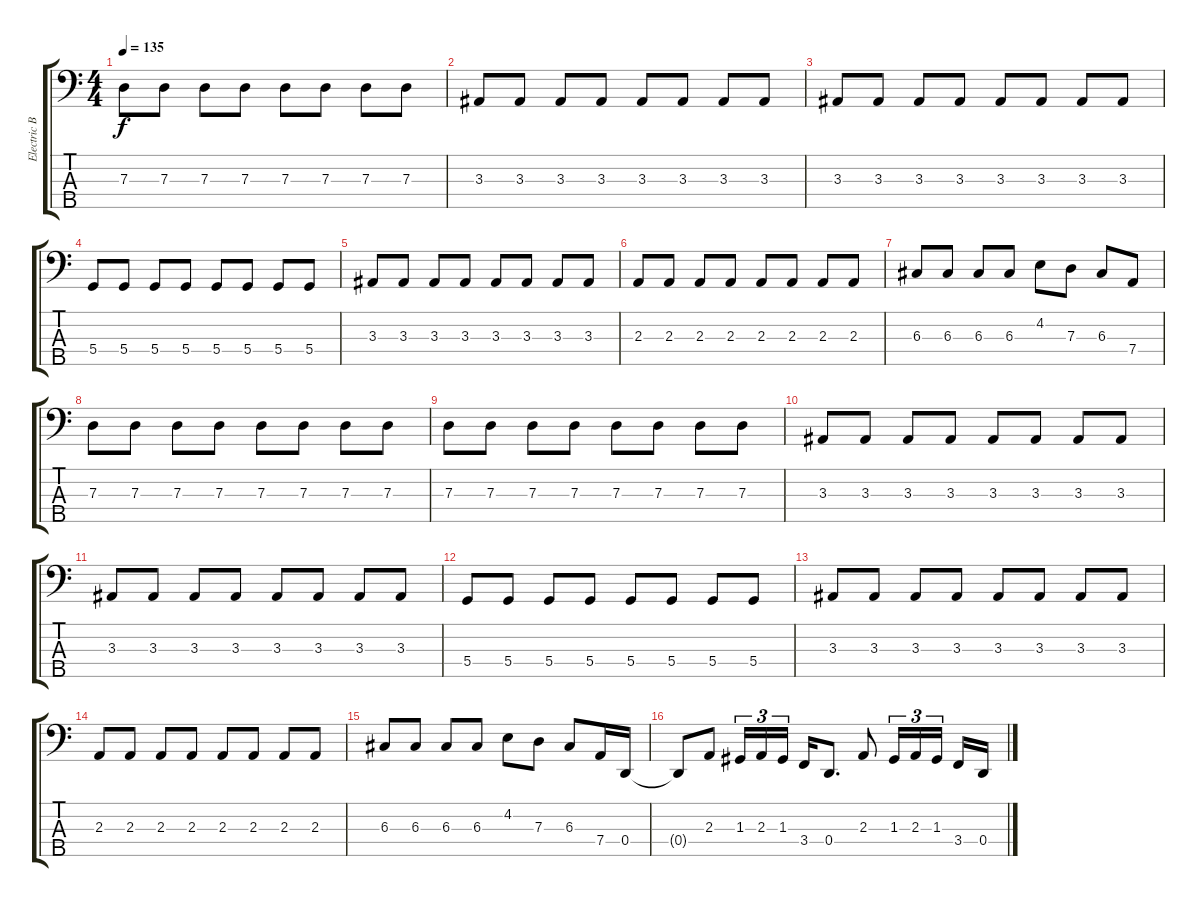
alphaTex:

\track ("Electric Bass" "Electric B") {instrument electricbasspick}
\staff {score tabs}
\tuning (F2 C2 G1 D1 A0) {hide}
\ts (4 4)
\tempo 135
\clef f4
\ks c
7.3.8{dy f} 7.3.8 7.3.8 7.3.8 7.3.8 7.3.8 7.3.8 7.3.8 |
3.3.8 3.3.8 3.3.8 3.3.8 3.3.8 3.3.8 3.3.8 3.3.8 |
3.3.8 3.3.8 3.3.8 3.3.8 3.3.8 3.3.8 3.3.8 3.3.8 |
5.4.8 5.4.8 5.4.8 5.4.8 5.4.8 5.4.8 5.4.8 5.4.8 |
3.3.8 3.3.8 3.3.8 3.3.8 3.3.8 3.3.8 3.3.8 3.3.8 |
2.3.8 2.3.8 2.3.8 2.3.8 2.3.8 2.3.8 2.3.8 2.3.8 |
6.3.8 6.3.8 6.3.8 6.3.8 4.2.8 7.3.8 6.3.8 7.4.8 |
7.3.8 7.3.8 7.3.8 7.3.8 7.3.8 7.3.8 7.3.8 7.3.8 |
7.3.8 7.3.8 7.3.8 7.3.8 7.3.8 7.3.8 7.3.8 7.3.8 |
3.3.8 3.3.8 3.3.8 3.3.8 3.3.8 3.3.8 3.3.8 3.3.8 |
3.3.8 3.3.8 3.3.8 3.3.8 3.3.8 3.3.8 3.3.8 3.3.8 |
5.4.8 5.4.8 5.4.8 5.4.8 5.4.8 5.4.8 5.4.8 5.4.8 |
3.3.8 3.3.8 3.3.8 3.3.8 3.3.8 3.3.8 3.3.8 3.3.8 |
2.3.8 2.3.8 2.3.8 2.3.8 2.3.8 2.3.8 2.3.8 2.3.8 |
6.3.8 6.3.8 6.3.8 6.3.8 4.2.8 7.3.8 6.3.8 7.4.16 0.4.16 |
0.4{t}.8 2.3.8 1.3.16{tu (3 2)} 2.3.16{tu (3 2)} 1.3.16{tu (3 2) beam splitsecondary} 3.4.16 0.4.8{d} 2.3.8 1.3.16{tu (3 2)} 2.3.16{tu (3 2)} 1.3.16{tu (3 2) beam splitsecondary} 3.4.16 0.4.16
